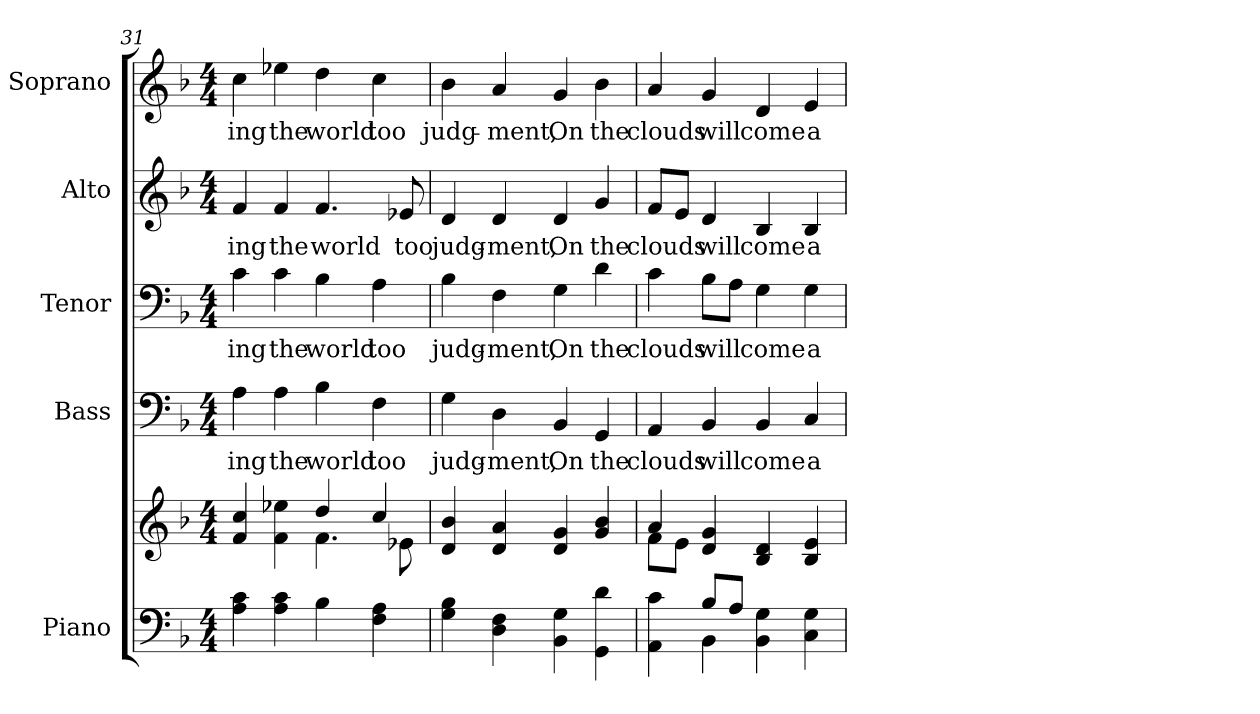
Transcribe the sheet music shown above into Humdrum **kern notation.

**kern	**kern	**kern	**text	**kern	**text	**kern	**text	**kern	**text
*part5	*part5	*part4	*part4	*part3	*part3	*part2	*part2	*part1	*part1
*staff6	*staff5	*staff4	*staff4	*staff3	*staff3	*staff2	*staff2	*staff1	*staff1
*I"Piano	*	*I"Bass	*	*I"Tenor	*	*I"Alto	*	*I"Soprano	*
*I'Pno.	*	*I'B.	*	*I'T.	*	*I'A.	*	*I'S.	*
*clefF4	*clefG2	*clefF4	*	*clefF4	*	*clefG2	*	*clefG2	*
*k[b-]	*k[b-]	*k[b-]	*	*k[b-]	*	*k[b-]	*	*k[b-]	*
*d:	*d:	*d:	*	*d:	*	*d:	*	*d:	*
*M4/4	*M4/4	*M4/4	*	*M4/4	*	*M4/4	*	*M4/4	*
=31	=31	=31	=31	=31	=31	=31	=31	=31	=31
*	*^	*	*	*	*	*	*	*	*
!	!	!	!	!LO:LY:b:color=#000000	!	!	!	!	!	!
!	!	!	!	!	!	!LO:LY:b:color=#000000	!	!	!	!
!	!	!	!	!	!	!	!	!LO:LY:b:color=#000000	!	!
!	!	!	!	!	!	!	!	!	!	!LO:LY:b:color=#000000
4Ai\ 4ci	4fi/ 4cci	2ryy	4Ai\	ing	4ci\	ing	4fi/	ing	4cci\	ing
!	!	!	!	!LO:LY:b:color=#000000	!	!	!	!	!	!
!	!	!	!	!	!	!LO:LY:b:color=#000000	!	!	!	!
!	!	!	!	!	!	!	!	!LO:LY:b:color=#000000	!	!
!	!	!	!	!	!	!	!	!	!	!LO:LY:b:color=#000000
4Ai\ 4ci	4fi\ 4ee-Xi	.	4Ai\	the	4ci\	the	4fi/	the	4ee-Xi\	the
!	!	!	!	!LO:LY:b:color=#000000	!	!	!	!	!	!
!	!	!	!	!	!	!LO:LY:b:color=#000000	!	!	!	!
!	!	!	!	!	!	!	!	!LO:LY:b:color=#000000	!	!
!	!	!	!	!	!	!	!	!	!	!LO:LY:b:color=#000000
4B-i\	4ddi/	4.fi\	4B-i\	world	4B-i\	world	4.fi/	world	4ddi\	world
!	!	!	!	!LO:LY:b:color=#000000	!	!	!	!	!	!
!	!	!	!	!	!	!LO:LY:b:color=#000000	!	!	!	!
!	!	!	!	!	!	!	!	!	!	!LO:LY:b:color=#000000
4Fi\ 4Ai	4cci/	.	4Fi\	too	4Ai\	too	.	.	4cci\	too
!	!	!	!	!	!	!	!	!LO:LY:b:color=#000000	!	!
.	.	8e-Xi\	.	.	.	.	8e-Xi/	too	.	.
*	*v	*v	*	*	*	*	*	*	*	*
!!LO:PB:g=z
=32	=32	=32	=32	=32	=32	=32	=32	=32	=32
*	*^	*	*	*	*	*	*	*	*
!	!	!	!	!LO:LY:b:color=#000000	!	!	!	!	!	!
*	*v	*v	*	*	*	*	*	*	*	*
*	*^	*	*	*	*	*	*	*	*
!	!	!	!	!	!	!LO:LY:b:color=#000000	!	!	!	!
*	*v	*v	*	*	*	*	*	*	*	*
*	*^	*	*	*	*	*	*	*	*
!	!	!	!	!	!	!	!	!LO:LY:b:color=#000000	!	!
*	*v	*v	*	*	*	*	*	*	*	*
*	*^	*	*	*	*	*	*	*	*
!	!	!	!	!	!	!	!	!	!	!LO:LY:b:color=#000000
*	*v	*v	*	*	*	*	*	*	*	*
4Gi\ 4B-i	4di/ 4b-i	4Gi\	judg-	4B-i\	judg-	4di/	judg-	4b-i\	judg-
!	!	!	!LO:LY:b:color=#000000	!	!	!	!	!	!
!	!	!	!	!	!LO:LY:b:color=#000000	!	!	!	!
!	!	!	!	!	!	!	!LO:LY:b:color=#000000	!	!
!	!	!	!	!	!	!	!	!	!LO:LY:b:color=#000000
4Di\ 4Fi	4di/ 4ai	4Di\	-ment,	4Fi\	-ment,	4di/	-ment,	4ai/	-ment,
!	!	!	!LO:LY:b:color=#000000	!	!	!	!	!	!
!	!	!	!	!	!LO:LY:b:color=#000000	!	!	!	!
!	!	!	!	!	!	!	!LO:LY:b:color=#000000	!	!
!	!	!	!	!	!	!	!	!	!LO:LY:b:color=#000000
4BB-i\ 4Gi	4di/ 4gi	4BB-i/	On	4Gi\	On	4di/	On	4gi/	On
!	!	!	!LO:LY:b:color=#000000	!	!	!	!	!	!
!	!	!	!	!	!LO:LY:b:color=#000000	!	!	!	!
!	!	!	!	!	!	!	!LO:LY:b:color=#000000	!	!
!	!	!	!	!	!	!	!	!	!LO:LY:b:color=#000000
4GGi\ 4di	4gi/ 4b-i	4GGi/	the	4di\	the	4gi/	the	4b-i\	the
=33	=33	=33	=33	=33	=33	=33	=33	=33	=33
*^	*^	*	*	*	*	*	*	*	*
!	!	!	!	!	!LO:LY:b:color=#000000	!	!	!	!	!	!
!	!	!	!	!	!	!	!LO:LY:b:color=#000000	!	!	!	!
!	!	!	!	!	!	!	!	!	!LO:LY:b:color=#000000	!	!
!	!	!	!	!	!	!	!	!	!	!	!LO:LY:b:color=#000000
4AAi\ 4ci	4ryy	4ai/	8fi\L	4AAi/	clouds	4ci\	clouds	8fi/L	clouds	4ai/	clouds
.	.	.	8ei\J	.	.	.	.	8ei/J	.	.	.
!	!	!	!	!	!LO:LY:b:color=#000000	!	!	!	!	!	!
!	!	!	!	!	!	!	!LO:LY:b:color=#000000	!	!	!	!
!	!	!	!	!	!	!	!	!	!LO:LY:b:color=#000000	!	!
!	!	!	!	!	!	!	!	!	!	!	!LO:LY:b:color=#000000
8B-i/L	4BB-i\	4di/ 4gi	4ryy	4BB-i/	will	8B-i\L	will	4di/	will	4gi/	will
8Ai/J	.	.	.	.	.	8Ai\J	.	.	.	.	.
!	!	!	!	!	!LO:LY:b:color=#000000	!	!	!	!	!	!
!	!	!	!	!	!	!	!LO:LY:b:color=#000000	!	!	!	!
!	!	!	!	!	!	!	!	!	!LO:LY:b:color=#000000	!	!
!	!	!	!	!	!	!	!	!	!	!	!LO:LY:b:color=#000000
4BB-i\ 4Gi	2ryy	4B-i/ 4di	2ryy	4BB-i/	come	4Gi\	come	4B-i/	come	4di/	come
!	!	!	!	!	!LO:LY:b:color=#000000	!	!	!	!	!	!
!	!	!	!	!	!	!	!LO:LY:b:color=#000000	!	!	!	!
!	!	!	!	!	!	!	!	!	!LO:LY:b:color=#000000	!	!
!	!	!	!	!	!	!	!	!	!	!	!LO:LY:b:color=#000000
4Ci\ 4Gi	.	4B-i/ 4ei	.	4Ci/	a-	4Gi\	a-	4B-i/	a-	4ei/	a-
*v	*v	*	*	*	*	*	*	*	*	*	*
*	*v	*v	*	*	*	*	*	*	*	*
=	=	=	=	=	=	=	=	=	=
*-	*-	*-	*-	*-	*-	*-	*-	*-	*-
